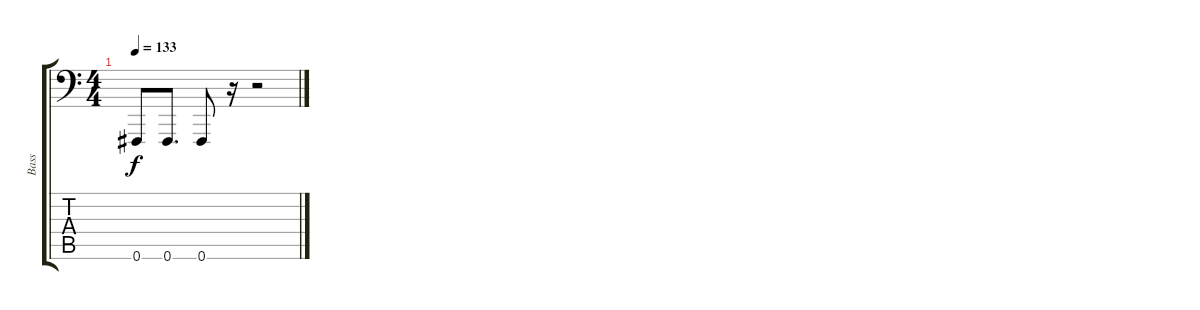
\track ("Bass" "Bass") {instrument electricbassfinger}
\staff {score tabs}
\tuning (G2 D2 A1 E1 B0 Gb0) {hide}
\ts (4 4)
\tempo 133
\clef f4
\ks c
0.6.8{dy f} 0.6.8{d} 0.6.8 r.16 r.2
